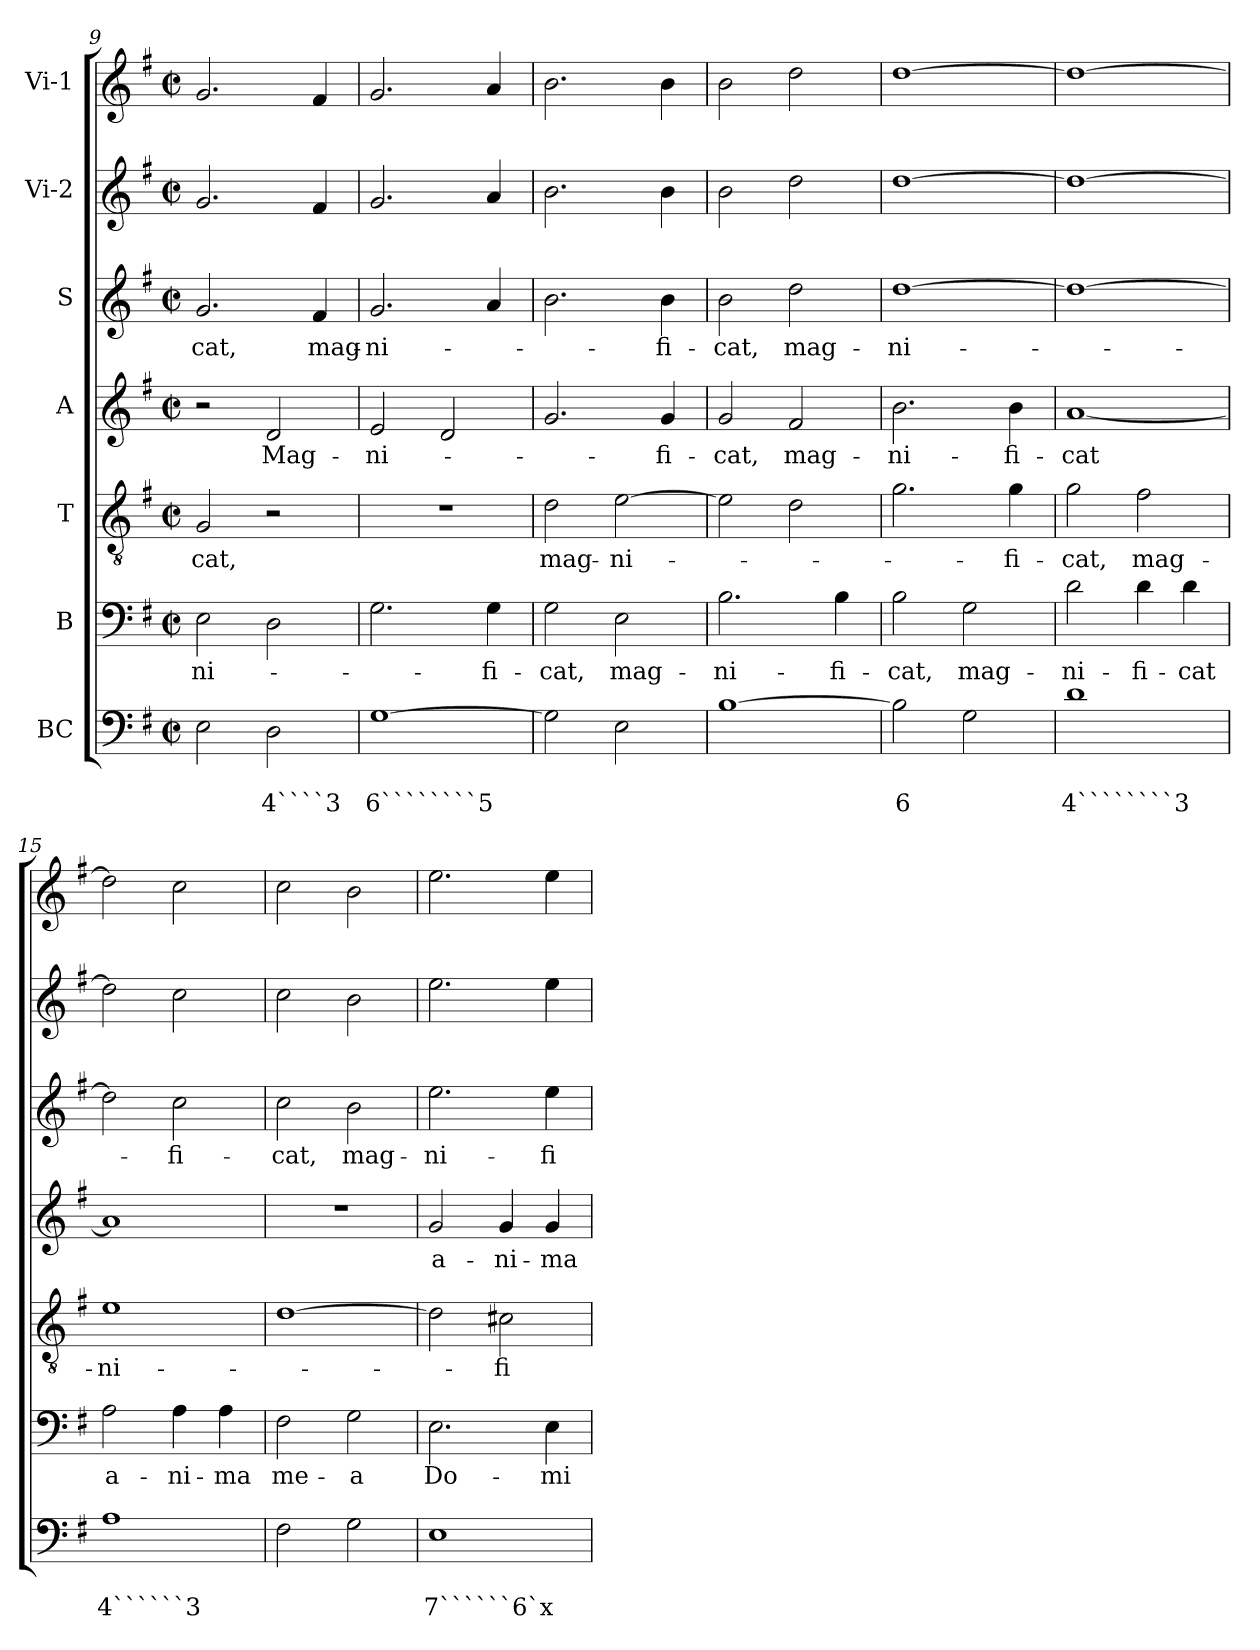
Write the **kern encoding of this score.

**kern	**text	**text	**kern	**text	**kern	**text	**kern	**text	**kern	**text	**kern	**kern
*part7	*part7	*part7	*part6	*part6	*part5	*part5	*part4	*part4	*part3	*part3	*part2	*part1
*staff7	*staff7	*staff7	*staff6	*staff6	*staff5	*staff5	*staff4	*staff4	*staff3	*staff3	*staff2	*staff1
*I"BC	*	*	*I"B	*	*I"T	*	*I"A	*	*I"S	*	*I"Vi-2	*I"Vi-1
!!LO:LB:g=z
*clefF4	*	*	*clefF4	*	*clefGv2	*	*clefG2	*	*clefG2	*	*clefG2	*clefG2
*k[f#]	*	*	*k[f#]	*	*k[f#]	*	*k[f#]	*	*k[f#]	*	*k[f#]	*k[f#]
*G:	*	*	*G:	*	*G:	*	*G:	*	*G:	*	*G:	*G:
*M2/2	*	*	*M2/2	*	*M2/2	*	*M2/2	*	*M2/2	*	*M2/2	*M2/2
*met(c|)	*	*	*met(c|)	*	*met(c|)	*	*met(c|)	*	*met(c|)	*	*met(c|)	*met(c|)
=9	=9	=9	=9	=9	=9	=9	=9	=9	=9	=9	=9	=9
!	!	!	!	!LO:LY:b	!	!LO:LY:b	!	!	!	!LO:LY:b	!	!
2E\	.	.	2E\	-ni-	2G/	-cat,	2r	.	2.g/	-cat,	2.g/	2.g/
!	!	!LO:LY:b	!	!	!	!	!	!LO:LY:b	!	!	!	!
2D\	.	4````3	2D\	.	2r	.	2d/	Mag-	.	.	.	.
!	!	!	!	!	!	!	!	!	!	!LO:LY:b	!	!
.	.	.	.	.	.	.	.	.	4f#/	mag-	4f#/	4f#/
=10	=10	=10	=10	=10	=10	=10	=10	=10	=10	=10	=10	=10
!	!	!LO:LY:b	!	!	!	!	!	!LO:LY:b	!	!LO:LY:b	!	!
[1G	.	6````````5	2.G\	.	1r	.	2e/	-ni-	2.g/	-ni-	2.g/	2.g/
.	.	.	.	.	.	.	2d/	.	.	.	.	.
!	!	!	!	!LO:LY:b	!	!	!	!	!	!	!	!
.	.	.	4G\	-fi-	.	.	.	.	4a/	.	4a/	4a/
=11	=11	=11	=11	=11	=11	=11	=11	=11	=11	=11	=11	=11
!	!	!	!	!LO:LY:b	!	!LO:LY:b	!	!	!	!	!	!
2G\]	.	.	2G\	-cat,	2d\	mag-	2.g/	.	2.b\	.	2.b\	2.b\
!	!	!	!	!LO:LY:b	!	!LO:LY:b	!	!	!	!	!	!
2E\	.	.	2E\	mag-	[2e\	-ni-	.	.	.	.	.	.
!	!	!	!	!	!	!	!	!LO:LY:b	!	!LO:LY:b	!	!
.	.	.	.	.	.	.	4g/	-fi-	4b\	-fi-	4b\	4b\
=12	=12	=12	=12	=12	=12	=12	=12	=12	=12	=12	=12	=12
!	!	!	!	!LO:LY:b	!	!	!	!LO:LY:b	!	!LO:LY:b	!	!
[1B	.	.	2.B\	-ni-	2e\]	.	2g/	-cat,	2b\	-cat,	2b\	2b\
!	!	!	!	!	!	!	!	!LO:LY:b	!	!LO:LY:b	!	!
.	.	.	.	.	2d\	.	2f#/	mag-	2dd\	mag-	2dd\	2dd\
!	!	!	!	!LO:LY:b	!	!	!	!	!	!	!	!
.	.	.	4B\	-fi-	.	.	.	.	.	.	.	.
=13	=13	=13	=13	=13	=13	=13	=13	=13	=13	=13	=13	=13
!	!	!LO:LY:b	!	!LO:LY:b	!	!	!	!LO:LY:b	!	!LO:LY:b	!	!
2B\]	.	6	2B\	-cat,	2.g\	.	2.b\	-ni-	[1dd	-ni-	[1dd	[1dd
!	!	!	!	!LO:LY:b	!	!	!	!	!	!	!	!
2G\	.	.	2G\	mag-	.	.	.	.	.	.	.	.
!	!	!	!	!	!	!LO:LY:b	!	!LO:LY:b	!	!	!	!
.	.	.	.	.	4g\	-fi-	4b\	-fi-	.	.	.	.
=14	=14	=14	=14	=14	=14	=14	=14	=14	=14	=14	=14	=14
!	!	!LO:LY:b	!	!LO:LY:b	!	!LO:LY:b	!	!LO:LY:b	!	!	!	!
1d	.	4````````3	2d\	-ni-	2g\	-cat,	[1a	-cat	1dd_	.	1dd_	1dd_
!	!	!	!	!LO:LY:b	!	!LO:LY:b	!	!	!	!	!	!
.	.	.	4d\	-fi-	2f#\	mag-	.	.	.	.	.	.
!	!	!	!	!LO:LY:b	!	!	!	!	!	!	!	!
.	.	.	4d\	-cat	.	.	.	.	.	.	.	.
!!LO:PB:g=z
=15	=15	=15	=15	=15	=15	=15	=15	=15	=15	=15	=15	=15
!	!	!LO:LY:b	!	!LO:LY:b	!	!LO:LY:b	!	!	!	!	!	!
1A	.	4``````3	2A\	a-	1e	-ni-	1a]	.	2dd\]	.	2dd\]	2dd\]
!	!	!	!	!LO:LY:b	!	!	!	!	!	!LO:LY:b	!	!
.	.	.	4A\	-ni-	.	.	.	.	2cc\	-fi-	2cc\	2cc\
!	!	!	!	!LO:LY:b	!	!	!	!	!	!	!	!
.	.	.	4A\	-ma	.	.	.	.	.	.	.	.
=16	=16	=16	=16	=16	=16	=16	=16	=16	=16	=16	=16	=16
!	!	!	!	!LO:LY:b	!	!	!	!	!	!LO:LY:b	!	!
2F#\	.	.	2F#\	me-	[1d	.	1r	.	2cc\	-cat,	2cc\	2cc\
!	!	!	!	!LO:LY:b	!	!	!	!	!	!LO:LY:b	!	!
2G\	.	.	2G\	-a	.	.	.	.	2b\	mag-	2b\	2b\
=17	=17	=17	=17	=17	=17	=17	=17	=17	=17	=17	=17	=17
!	!	!LO:LY:b	!	!LO:LY:b	!	!	!	!LO:LY:b	!	!LO:LY:b	!	!
1E	.	7``````6`x	2.E\	Do-	2d\]	.	2g/	a-	2.ee\	-ni-	2.ee\	2.ee\
!	!	!	!	!	!	!LO:LY:b	!	!LO:LY:b	!	!	!	!
.	.	.	.	.	2c#X\	-fi-	4g/	-ni-	.	.	.	.
!	!	!	!	!LO:LY:b	!	!	!	!LO:LY:b	!	!LO:LY:b	!	!
.	.	.	4E\	-mi-	.	.	4g/	-ma	4ee\	-fi-	4ee\	4ee\
=	=	=	=	=	=	=	=	=	=	=	=	=
*-	*-	*-	*-	*-	*-	*-	*-	*-	*-	*-	*-	*-
